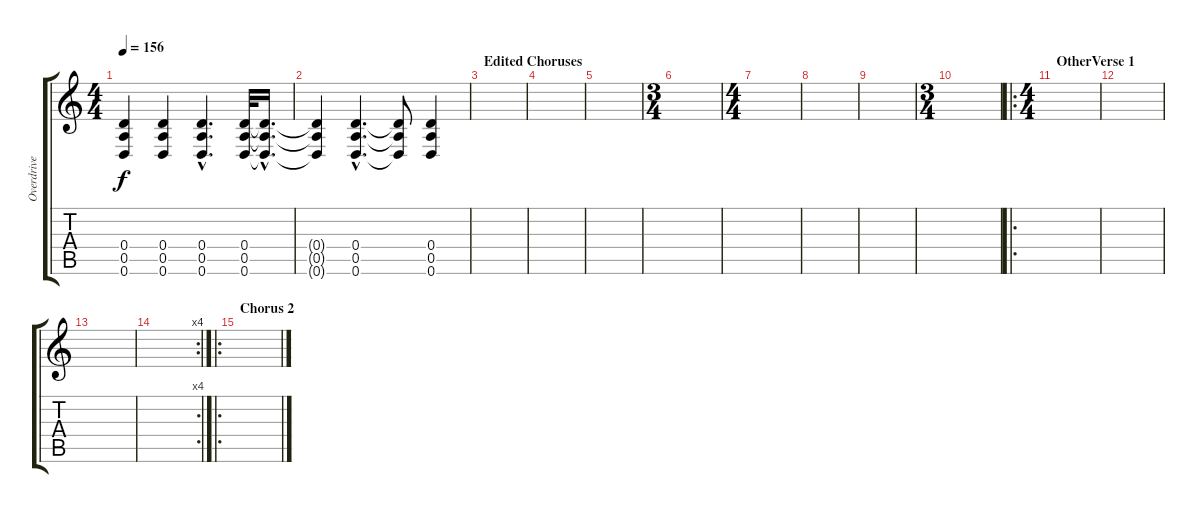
\track ("Overdrive Guitar - Solo Dub" "Overdrive ") {instrument overdrivenguitar}
\staff {score tabs}
\tuning (E4 B3 G3 D3 A2 D2) {hide}
\ts (4 4)
\tempo 156
\clef g2
\ks c
(0.4 0.5 0.6).4{dy f} (0.4 0.5 0.6).4 (0.4{hac} 0.5{hac} 0.6{hac}).4{d} (0.4 0.5 0.6).32 (0.4{hac t} 0.5{hac t} 0.6{hac t}).16{d} |
(0.4{t} 0.5{t} 0.6{t}).4 (0.4{hac} 0.5{hac} 0.6{hac}).4{d} (0.4{t} 0.5{t} 0.6{t}).8 (0.4 0.5 0.6).4 |
\section ("" "Edited Choruses")
|
|
|
\ts (3 4)
|
\ts (4 4)
|
|
|
\ts (3 4)
|
\ro
\ts (4 4)
\section ("" "OtherVerse 1")
|
|
|
\rc 4
|
\ro
\section ("" "Chorus 2")
